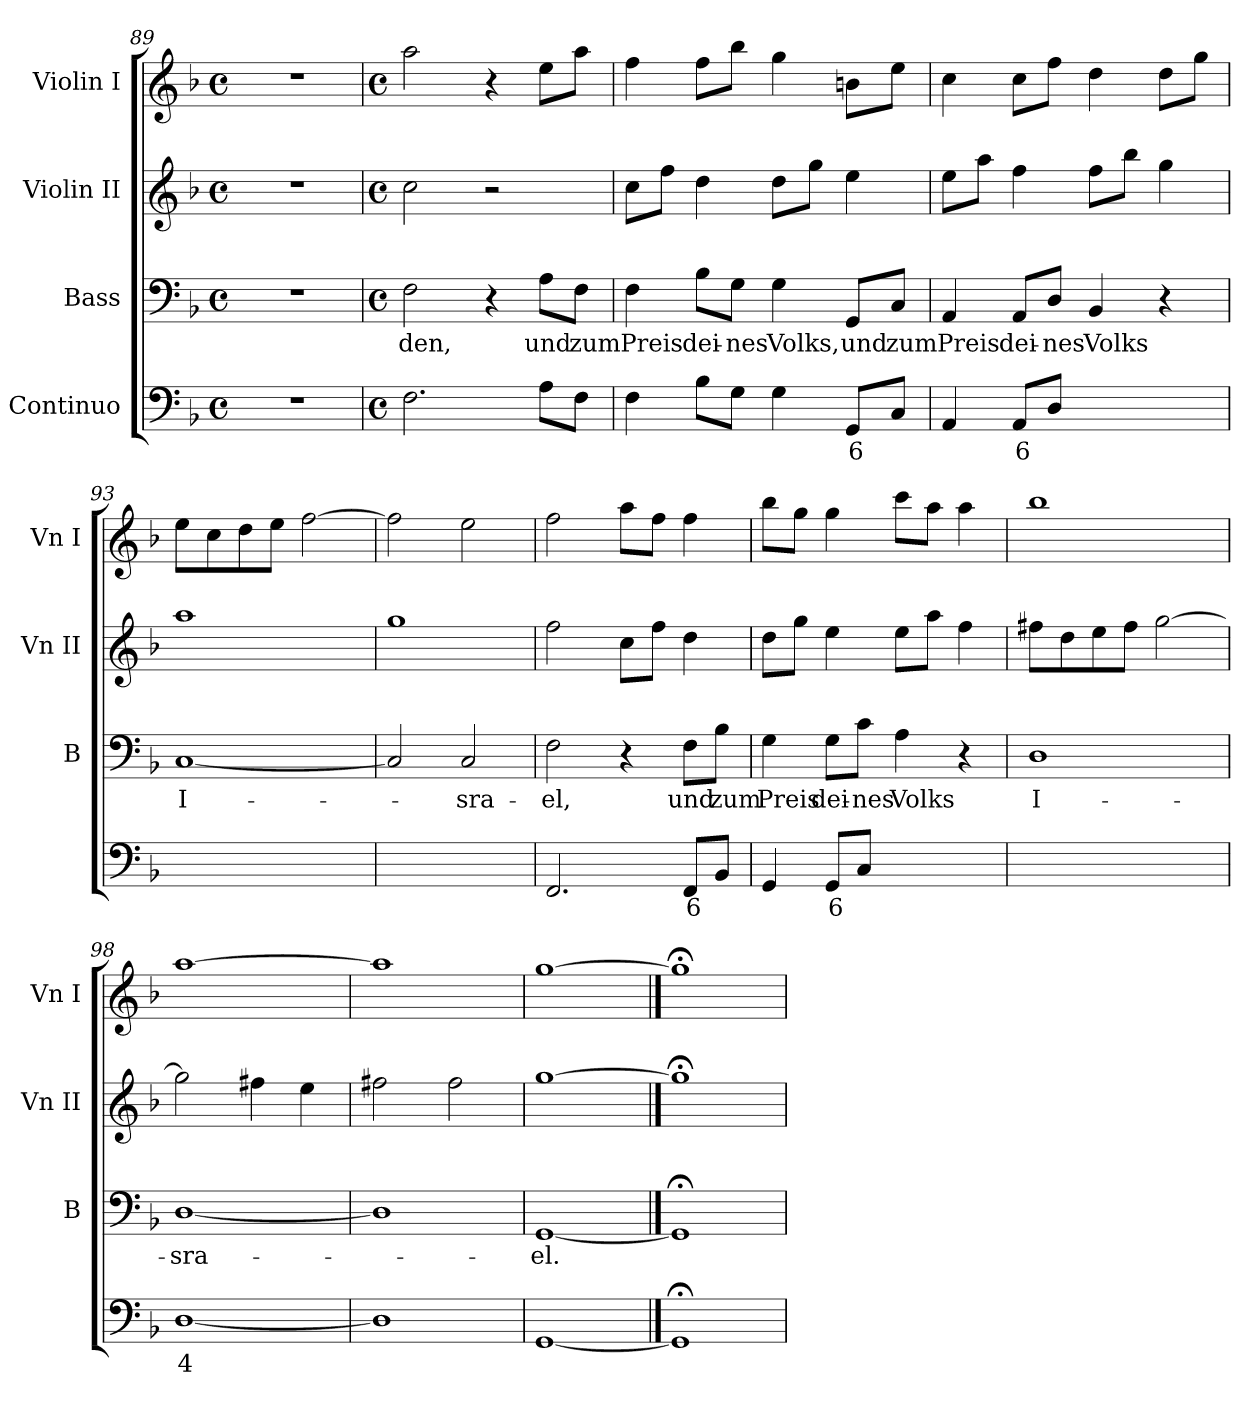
**kern	**text	**text	**kern	**text	**kern	**kern
*part4	*part4	*part4	*part3	*part3	*part2	*part1
*staff4	*staff4	*staff4	*staff3	*staff3	*staff2	*staff1
*I"Continuo	*	*	*I"Bass	*	*I"Violin II	*I"Violin I
*	*	*	*I'B	*	*I'Vn II	*I'Vn I
*clefF4	*	*	*clefF4	*	*clefG2	*clefG2
*k[b-]	*	*	*k[b-]	*	*k[b-]	*k[b-]
*F:	*	*	*F:	*	*F:	*F:
*M4/4	*	*	*M4/4	*	*M4/4	*M4/4
*met(c)	*	*	*met(c)	*	*met(c)	*met(c)
=89	=89	=89	=89	=89	=89	=89
1r	.	.	1r	.	1r	1r
!!LO:LB:g=z
=90	=90	=90	=90	=90	=90	=90
*M4/4	*	*	*M4/4	*	*M4/4	*M4/4
*met(c)	*	*	*met(c)	*	*met(c)	*met(c)
!	!	!	!	!LO:LY:b	!	!
2.F	.	.	2F	den,	2cc	2aa
.	.	.	4r	.	2r	4r
!	!	!	!	!LO:LY:b	!	!
8AL	.	.	8A\L	und	.	8eeL
!	!	!	!	!LO:LY:b	!	!
8FJ	.	.	8F\J	zum	.	8aaJ
=91	=91	=91	=91	=91	=91	=91
!	!	!	!	!LO:LY:b	!	!
4F	.	.	4F	Preis	8ccL	4ff
.	.	.	.	.	8ffJ	.
!	!	!	!	!LO:LY:b	!	!
8B-L	.	.	8B-\L	dei-	4dd	8ffL
!	!	!	!	!LO:LY:b	!	!
8GJ	.	.	8G\J	-nes	.	8bb-J
!	!	!	!	!LO:LY:b	!	!
4G	.	.	4G	Volks,	8ddL	4gg
.	.	.	.	.	8ggJ	.
!	!LO:LY:b	!	!	!LO:LY:b	!	!
8GGL	6	.	8GG/L	und	4ee	8bnL
!	!	!	!	!LO:LY:b	!	!
8CJ	.	.	8C/J	zum	.	8eeJ
=92	=92	=92	=92	=92	=92	=92
!	!	!	!	!LO:LY:b	!	!
4AA	.	.	4AA	Preis	8eeL	4cc
.	.	.	.	.	8aaJ	.
!	!LO:LY:b	!	!	!LO:LY:b	!	!
8AAL	6	.	8AA/L	dei-	4ff	8ccL
!	!	!	!	!LO:LY:b	!	!
8DJ	.	.	8D/J	-nes	.	8ffJ
!	!LO:LY:b	!	!	!LO:LY:b	!	!
[4BB-yy	5	.	4BB-	Volks	8ffL	4dd
.	.	.	.	.	8bb-J	.
!	!LO:LY:b	!	!	!	!	!
4BB-yy]	6	.	4r	.	4gg	8ddL
.	.	.	.	.	.	8ggJ
=93	=93	=93	=93	=93	=93	=93
!	!LO:LY:b	!LO:LY:b	!	!LO:LY:b	!	!
[2Cyy	6	3	[1C	I-	1aa	8eeL
.	.	.	.	.	.	8cc
.	.	.	.	.	.	8dd
.	.	.	.	.	.	8eeJ
!	!LO:LY:b	!LO:LY:b	!	!	!	!
2Cyy]	6	4	.	.	.	[2ff
=94	=94	=94	=94	=94	=94	=94
!	!LO:LY:b	!	!	!	!	!
[2Cyy	4	.	2C]	.	1gg	2ff]
!	!LO:LY:b	!	!	!LO:LY:b	!	!
2Cyy]	3	.	2C	sra-	.	2ee
!!LO:LB:g=z
=95	=95	=95	=95	=95	=95	=95
!	!	!	!	!LO:LY:b	!	!
2.FF	.	.	2F	-el,	2ff	2ff
.	.	.	4r	.	8ccL	8aaL
.	.	.	.	.	8ffJ	8ffJ
!	!LO:LY:b	!	!	!LO:LY:b	!	!
8FFL	6	.	8F\L	und	4dd	4ff
!	!	!	!	!LO:LY:b	!	!
8BB-J	.	.	8B-\J	zum	.	.
=96	=96	=96	=96	=96	=96	=96
!	!	!	!	!LO:LY:b	!	!
4GG	.	.	4G	Preis	8ddL	8bb-L
.	.	.	.	.	8ggJ	8ggJ
!	!LO:LY:b	!	!	!LO:LY:b	!	!
8GGL	6	.	8G\L	dei-	4ee	4gg
!	!	!	!	!LO:LY:b	!	!
8CJ	.	.	8c\J	-nes	.	.
!	!LO:LY:b	!	!	!LO:LY:b	!	!
[4AAyy	5	.	4A	Volks	8eeL	8cccL
.	.	.	.	.	8aaJ	8aaJ
!	!LO:LY:b	!	!	!	!	!
4AAyy]	6	.	4r	.	4ff	4aa
=97	=97	=97	=97	=97	=97	=97
!	!LO:LY:b	!	!	!LO:LY:b	!	!
[2D/yy	6	.	1D	I-	8ff#XL	1bb-
.	.	.	.	.	8dd	.
.	.	.	.	.	8ee	.
.	.	.	.	.	8ff#J	.
!	!LO:LY:b	!LO:LY:b	!	!	!	!
2D/yy]	6	4	.	.	[2gg	.
=98	=98	=98	=98	=98	=98	=98
!	!LO:LY:b	!	!	!LO:LY:b	!	!
[1D/	4	.	[1D/	-sra-	2gg]	[1aa
.	.	.	.	.	4ff#X	.
.	.	.	.	.	4ee	.
=99	=99	=99	=99	=99	=99	=99
1D/]	.	.	1D/]	.	2ff#X	1aa]
.	.	.	.	.	2ff#	.
=100	=100	=100	=100	=100	=100	=100
!	!	!	!	!LO:LY:b	!	!
[1GG	.	.	[1GG	el.	[1gg	[1gg
==101	==101	==101	==101	==101	==101	==101
1GG;<]	.	.	1GG;<]	.	1gg;<]	1gg;<]
=	=	=	=	=	=	=
*-	*-	*-	*-	*-	*-	*-
